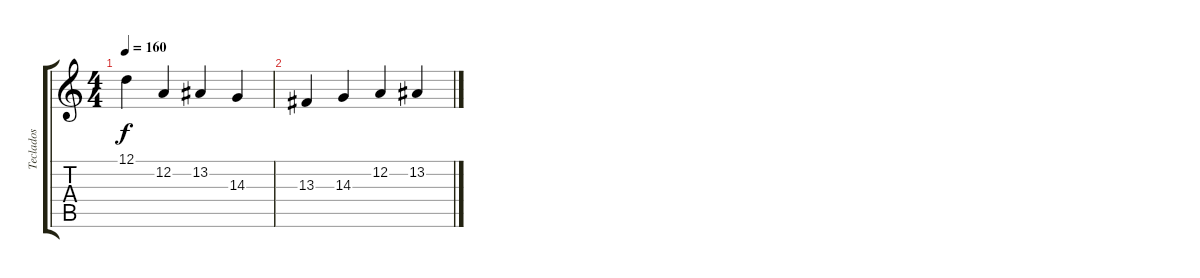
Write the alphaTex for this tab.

\track ("Teclados" "Teclados") {instrument pizzicatostrings}
\staff {score tabs}
\tuning (D4 A3 F3 C3 G2 D2) {hide}
\ts (4 4)
\tempo 160
\clef g2
\ks c
12.1.4{dy f} 12.2.4 13.2.4 14.3.4 |
13.3.4 14.3.4 12.2.4 13.2.4
